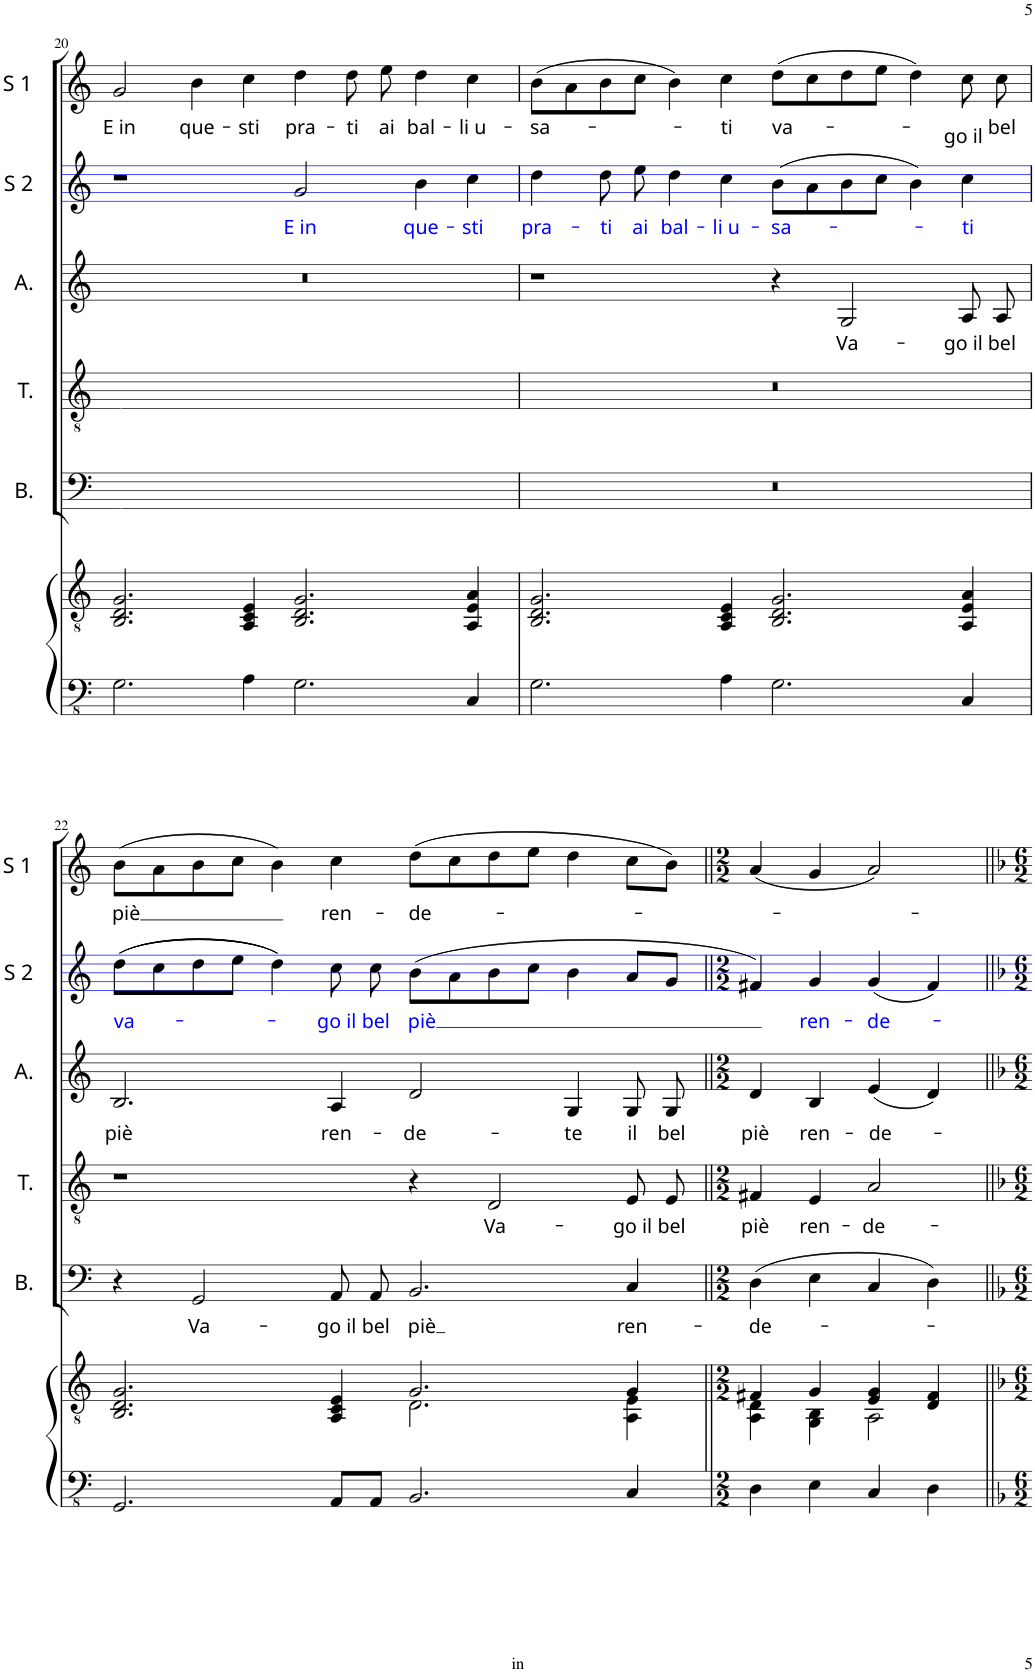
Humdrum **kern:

**kern	**kern	**kern	**text	**kern	**text	**kern	**text	**kern	**text	**kern	**text
*part6	*part6	*part5	*part5	*part4	*part4	*part3	*part3	*part2	*part2	*part1	*part1
*staff7	*staff6	*staff5	*staff5	*staff4	*staff4	*staff3	*staff3	*staff2	*staff2	*staff1	*staff1
*I"Piano	*	*I"B.	*	*I"T.	*	*I"A.	*	*I"S 2	*	*I"S 1	*
*I'Pno	*	*I'B.	*	*I'T.	*	*I'A.	*	*I'S 2	*	*I'S 1	*
!!LO:PB:g=z
*clefFv4	*clefGv2	*clefF4	*	*clefGv2	*	*clefG2	*	*clefG2	*	*clefG2	*
*k[]	*k[]	*k[]	*	*k[]	*	*k[]	*	*k[]	*	*k[]	*
*M4/2	*M4/2	*M4/2	*	*M4/2	*	*M4/2	*	*M4/2	*	*M4/2	*
=20	=20	=20	=20	=20	=20	=20	=20	=20	=20	=20	=20
!	!	!	!	!	!	!	!	!	!	!	!LO:LY:b
2.GG\	2.BB/ 2.D/ 2.G/	0FF!i	.	0D!i	.	0r	.	1r	.	2g/	E in
!	!	!	!	!	!	!	!	!	!	!	!LO:LY:b
.	.	.	.	.	.	.	.	.	.	4b\	que-
!	!	!	!	!	!	!	!	!	!	!	!LO:LY:b
4AA\	4AA/ 4C/ 4E/	.	.	.	.	.	.	.	.	4cc\	-sti
!	!	!	!	!	!	!	!	!	!LO:LY:b:color=#0000FF	!	!LO:LY:b
2.GG\	2.BB/ 2.D/ 2.G/	.	.	.	.	.	.	2g/	E in	4dd\	pra-
!	!	!	!	!	!	!	!	!	!	!	!LO:LY:b
.	.	.	.	.	.	.	.	.	.	8dd\	-ti
!	!	!	!	!	!	!	!	!	!	!	!LO:LY:b
.	.	.	.	.	.	.	.	.	.	8ee\	ai
!	!	!	!	!	!	!	!	!	!LO:LY:b:color=#0000FF	!	!LO:LY:b
.	.	.	.	.	.	.	.	4b\	que-	4dd\	bal-
!	!	!	!	!	!	!	!	!	!LO:LY:b:color=#0000FF	!	!LO:LY:b
4CC/	4AA/ 4E/ 4A/	.	.	.	.	.	.	4cc\	-sti	4cc\	-li u-
=21	=21	=21	=21	=21	=21	=21	=21	=21	=21	=21	=21
!	!	!	!	!	!	!	!	!	!LO:LY:b:color=#0000FF	!	!LO:LY:b
2.GG\	2.BB/ 2.D/ 2.G/	0r	.	0r	.	1r	.	4dd\	pra-	(8b\L	-sa-
.	.	.	.	.	.	.	.	.	.	8a\	.
!	!	!	!	!	!	!	!	!	!LO:LY:b:color=#0000FF	!	!
.	.	.	.	.	.	.	.	8dd\	-ti	8b\	.
!	!	!	!	!	!	!	!	!	!LO:LY:b:color=#0000FF	!	!
.	.	.	.	.	.	.	.	8ee\	ai	8cc\J	.
!	!	!	!	!	!	!	!	!	!LO:LY:b:color=#0000FF	!	!
.	.	.	.	.	.	.	.	4dd\	bal-	4b\)	.
!	!	!	!	!	!	!	!	!	!LO:LY:b:color=#0000FF	!	!LO:LY:b
4AA\	4AA/ 4C/ 4E/	.	.	.	.	.	.	4cc\	-li u-	4cc\	-ti
!	!	!	!	!	!	!	!	!	!LO:LY:b:color=#0000FF	!	!LO:LY:b
2.GG\	2.BB/ 2.D/ 2.G/	.	.	.	.	4r	.	(8b\L	-sa-	(8dd\L	va-
.	.	.	.	.	.	.	.	8a\	.	8cc\	.
!	!	!	!	!	!	!	!LO:LY:b	!	!	!	!
.	.	.	.	.	.	2G/	Va-	8b\	.	8dd\	.
.	.	.	.	.	.	.	.	8cc\J	.	8ee\J	.
.	.	.	.	.	.	.	.	4b\)	.	4dd\)	.
!	!	!	!	!	!	!	!LO:LY:b	!	!LO:LY:b:color=#0000FF	!	!LO:LY:b
4CC/	4AA/ 4E/ 4A/	.	.	.	.	8A/L	-go il	4cc\	-ti	8cc\	-go il
!	!	!	!	!	!	!	!LO:LY:b	!	!	!	!LO:LY:b
.	.	.	.	.	.	8A/J	bel	.	.	8cc\	bel
!!LO:LB:g=z
=22	=22	=22	=22	=22	=22	=22	=22	=22	=22	=22	=22
*	*^	*	*	*	*	*	*	*	*	*	*
!	!	!	!	!	!	!	!	!LO:LY:b	!	!LO:LY:b:color=#0000FF	!	!LO:LY:b
2.GGG/	2.BB/ 2.D/ 2.G/	1ryy	4r	.	1r	.	2.B/	piè	((8dd\L	va-	(8b\L	-piè
.	.	.	.	.	.	.	.	.	8cc\	.	8a\	.
!	!	!	!	!LO:LY:b	!	!	!	!	!	!	!	!
.	.	.	2GG/	Va-	.	.	.	.	8dd\	.	8b\	.
.	.	.	.	.	.	.	.	.	8ee\J	.	8cc\J	.
.	.	.	.	.	.	.	.	.	4dd\))	.	4b\)	.
!	!	!	!	!LO:LY:b	!	!	!	!LO:LY:b	!	!LO:LY:b:color=#0000FF	!	!LO:LY:b
8AAA/L	4AA/ 4C/ 4E/	.	8AA/L	-go il	.	.	4A/	ren-	8cc\	-go il	4cc\	ren-
!	!	!	!	!LO:LY:b	!	!	!	!	!	!LO:LY:b:color=#0000FF	!	!
8AAA/J	.	.	8AA/J	bel	.	.	.	.	8cc\	bel	.	.
!	!	!	!	!LO:LY:b	!	!	!	!LO:LY:b	!	!LO:LY:b:color=#0000FF	!	!LO:LY:b
2.BBB/	2.G/	2.D\	2.BB/	piè	4r	.	2d/	-de-	(8b\L	-piè	(8dd\L	-de-
.	.	.	.	.	.	.	.	.	8a\	.	8cc\	.
!	!	!	!	!	!	!LO:LY:b	!	!	!	!	!	!
.	.	.	.	.	2D/	Va-	.	.	8b\	.	8dd\	.
.	.	.	.	.	.	.	.	.	8cc\J	.	8ee\J	.
!	!	!	!	!	!	!	!	!LO:LY:b	!	!	!	!
.	.	.	.	.	.	.	4G/	-te	4b\	.	4dd\	.
!	!	!	!	!LO:LY:b	!	!LO:LY:b	!	!LO:LY:b	!	!	!	!
4CC/	4G/	4AA\ 4E\	4C/	ren-	8E/L	-go il	8G/L	il	8a/L	.	8cc\L	.
!	!	!	!	!	!	!LO:LY:b	!	!LO:LY:b	!	!	!	!
.	.	.	.	.	8E/J	bel	8G/J	bel	8g/J	.	8b\J)	.
=23||	=23||	=23||	=23||	=23||	=23||	=23||	=23||	=23||	=23||	=23||	=23||	=23||
*M2/2	*M2/2	*	*M2/2	*	*M2/2	*	*M2/2	*	*M2/2	*	*M2/2	*
!	!	!	!	!LO:LY:b	!	!LO:LY:b	!	!LO:LY:b	!	!	!	!
4DD\	4F#X/	4AA\ 4D\	(4D\	-de-	4F#X/	piè	4d/	piè	4f#X/)	.	(4a/	.
!	!	!	!	!	!	!LO:LY:b	!	!LO:LY:b	!	!LO:LY:b:color=#0000FF	!	!
4EE\	4G/	4GG\ 4BB\	4E\	.	4E/	ren-	4B/	ren-	4g/	ren-	4g/	.
!	!	!	!	!	!	!LO:LY:b	!	!LO:LY:b	!	!LO:LY:b:color=#0000FF	!	!
4CC/	4E/ 4G/	2AA\	4C/	.	2A/	-de-	(4e/	-de-	(4g/	-de-	2a/)	.
4DD\	4D/ 4F#/	.	4D\)	.	.	.	4d/)	.	4f#/)	.	.	.
*	*v	*v	*	*	*	*	*	*	*	*	*	*
=||	=||	=||	=||	=||	=||	=||	=||	=||	=||	=||	=||
*-	*-	*-	*-	*-	*-	*-	*-	*-	*-	*-	*-
